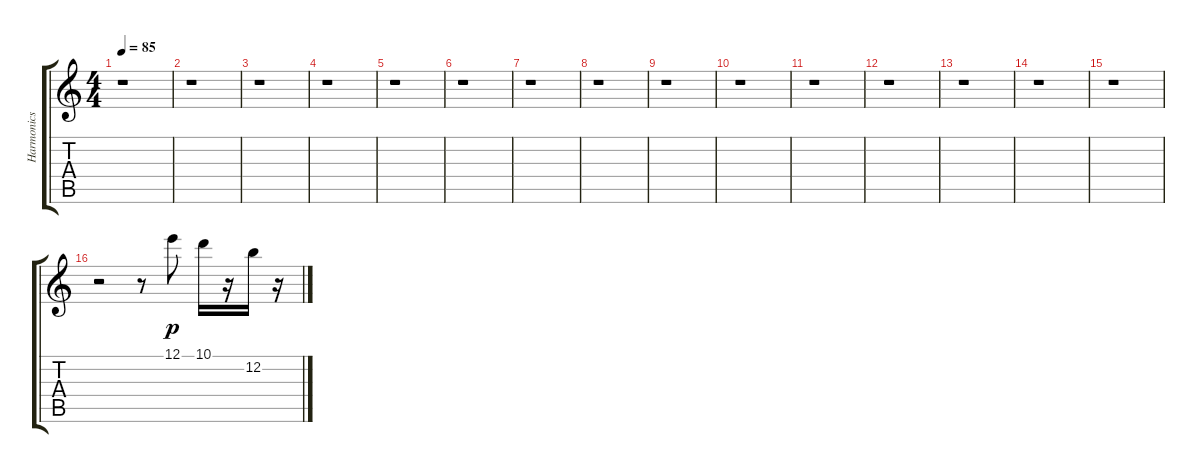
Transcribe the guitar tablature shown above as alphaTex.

\track ("Harmonics" "Harmonics") {instrument guitarharmonics}
\staff {score tabs}
\tuning (E4 B3 G3 D3 A2 E2) {hide}
\ts (4 4)
\tempo 85
\clef g2
\ks c
r.1{dy f} |
r.1 |
r.1 |
r.1 |
r.1 |
r.1 |
r.1 |
r.1 |
r.1 |
r.1 |
r.1 |
r.1 |
r.1 |
r.1 |
r.1 |
r.2 r.8 12.1.8{dy p} 10.1.16 r.16 12.2.16 r.16
